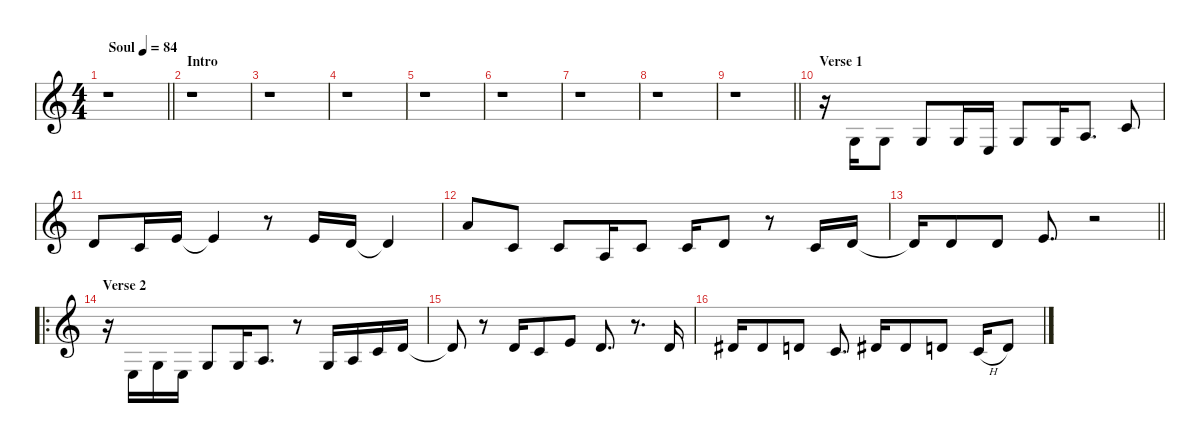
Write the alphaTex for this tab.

\defaultSystemsLayout 4
\hideDynamics
\bracketExtendMode nobrackets
\singleTrackTrackNamePolicy hidden
\multiTrackTrackNamePolicy hidden
\firstSystemTrackNameMode fullname
\firstSystemTrackNameOrientation horizontal
\otherSystemsTrackNameOrientation horizontal
\track ("Vocals" "ob.") {defaultSystemsLayout 4 instrument oboe}
\staff {score}
\tuning (E4 B3 G3 D3 A2 E2)
\ts (4 4)
\beaming (8 2 2 2 2)
\tempo (84 "Soul")
\clef g2
\barLineRight lightlight
\ks c
r.1{dy f instrument oboe beam Down} |
\section ("" "Intro")
r.1{beam Down} |
r.1{beam Down} |
r.1{beam Down} |
r.1{beam Down} |
r.1{beam Down} |
r.1{beam Down} |
r.1{beam Down} |
\barLineRight lightlight
r.1{beam Down} |
\section ("" "Verse 1")
r.16{beam Down} 0.3.16{beam Up} 0.3.8{beam Up} 0.3.8{beam Up} 0.3.16{beam Up} 2.4.16{beam Up} 0.3.8{beam Up} 0.3.16{beam Up} 2.3.8{d beam Up} 1.2.8{beam Up} |
3.2.8{beam Up} 1.2.16{beam Up} 0.1.16{beam Up} 0.1{t}.4{beam Up} r.8{beam Up} 0.1.16{beam Up} 3.2.16{beam Up} 3.2{t}.4{beam Up} |
5.1.8{beam Up} 1.2.8{beam Up} 1.2.8{beam Up} 2.3.16{beam Up} 1.2.8{beam Up} 1.2.16{beam Up} 3.2.8{beam Up} r.8{beam Up} 1.2.16{beam Up} 3.2.16{beam Up} |
\barLineRight lightlight
3.2{t}.16{beam Up} 3.2.8{beam Up} 3.2.8{beam Up} 0.1.8{d beam Up} r.2{beam Up} |
\ro
\section ("" "Verse 2")
r.16{beam Down} 2.4.16{beam Up} 0.3.16{beam Up} 2.4.16{beam Up} 0.3.8{beam Up} 0.3.16{beam Up} 2.3.8{d beam Up} r.8{beam Up} 0.3.16{beam Up} 2.3.16{beam Up} 1.2.16{beam Up} 3.2.16{beam Up} |
3.2{t}.8{beam Up} r.8{beam Up} 3.2.16{beam Up} 1.2.8{beam Up} 0.1.8{beam Up} 3.2.8{d beam Up} r.8{d beam Up} 3.2.16{beam Up} |
4.2{acc #}.16{beam Up} 4.2{acc #}.8{beam Up} 3.2.8{beam Up} 1.2.8{d beam Up} 4.2{acc #}.16{beam Up} 4.2{acc #}.8{beam Up} 3.2.8{beam Up} 1.2{h}.16{beam Up} 3.2.8{beam Up}
